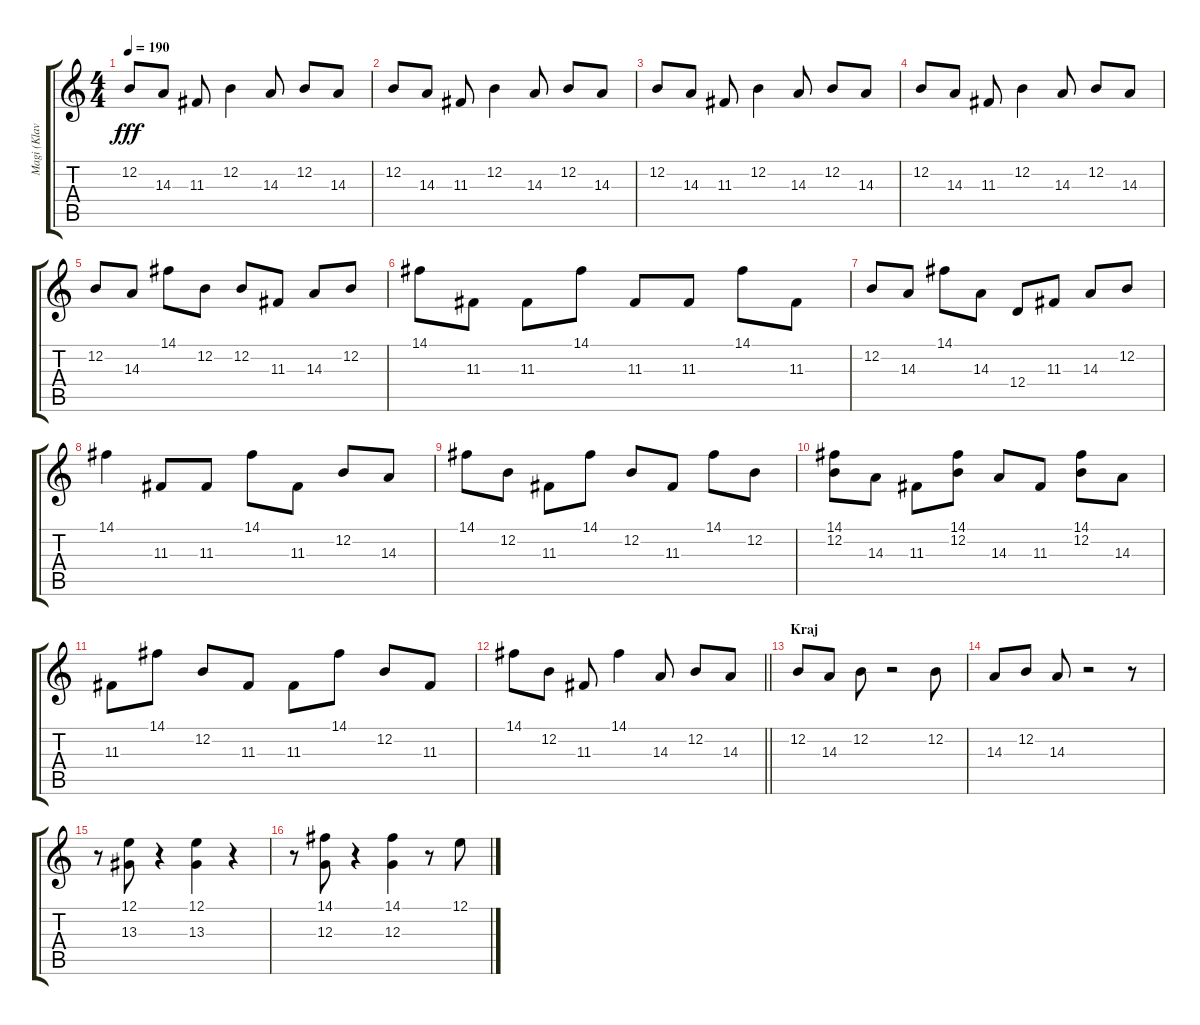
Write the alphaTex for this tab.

\track ("Magi (Klavijature)" "Magi (Klav") {instrument honkytonkpiano}
\staff {score tabs}
\tuning (E4 B3 G3 D3 A2 E2) {hide}
\ts (4 4)
\tempo 190
\clef g2
\ks c
12.2.8{dy fff} 14.3.8 11.3.8 12.2.4 14.3.8 12.2.8 14.3.8 |
12.2.8 14.3.8 11.3.8 12.2.4 14.3.8 12.2.8 14.3.8 |
12.2.8 14.3.8 11.3.8 12.2.4 14.3.8 12.2.8 14.3.8 |
12.2.8 14.3.8 11.3.8 12.2.4 14.3.8 12.2.8 14.3.8 |
12.2.8 14.3.8 14.1.8 12.2.8 12.2.8 11.3.8 14.3.8 12.2.8 |
14.1.8 11.3.8 11.3.8 14.1.8 11.3.8 11.3.8 14.1.8 11.3.8 |
12.2.8 14.3.8 14.1.8 14.3.8 12.4.8 11.3.8 14.3.8 12.2.8 |
14.1.4 11.3.8 11.3.8 14.1.8 11.3.8 12.2.8 14.3.8 |
14.1.8 12.2.8 11.3.8 14.1.8 12.2.8 11.3.8 14.1.8 12.2.8 |
(14.1 12.2).8 14.3.8 11.3.8 (14.1 12.2).8 14.3.8 11.3.8 (14.1 12.2).8 14.3.8 |
11.3.8 14.1.8 12.2.8 11.3.8 11.3.8 14.1.8 12.2.8 11.3.8 |
\barLineRight lightlight
14.1.8 12.2.8 11.3.8 14.1.4 14.3.8 12.2.8 14.3.8 |
\section ("" "Kraj")
12.2.8 14.3.8 12.2.8 r.2 12.2.8{instrument stringensemble1} |
14.3.8 12.2.8 14.3.8 r.2 r.8 |
r.8 (12.1 13.3).8 r.4 (12.1 13.3).4 r.4 |
r.8 (14.1 12.3).8 r.4 (14.1 12.3).4 r.8 12.1.8
